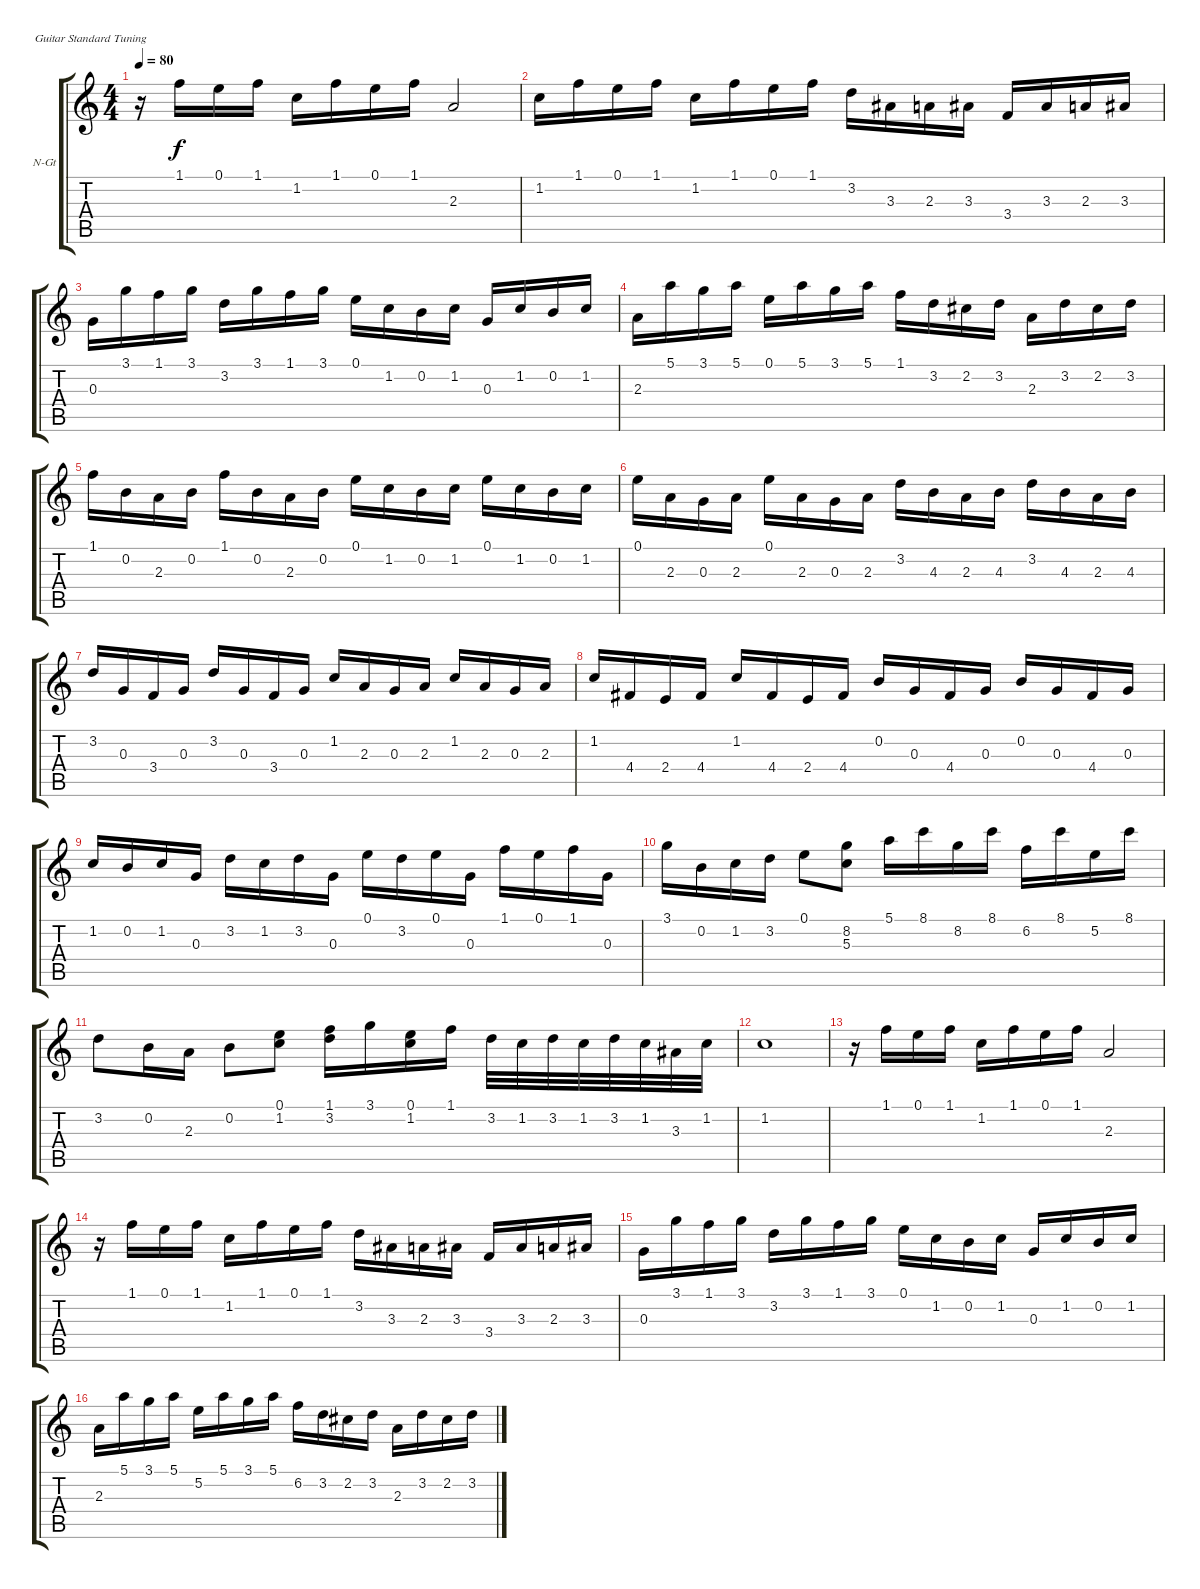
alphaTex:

\bracketExtendMode groupsimilarinstruments
\firstSystemTrackNameOrientation horizontal
\otherSystemsTrackNameOrientation horizontal
\track ("Prelude & Fugue BWV 553 " "N-Gt") {instrument acousticguitarnylon}
\staff {score tabs}
\tuning (E4 B3 G3 D3 A2 E2)
\ts (4 4)
\beaming (8 2 2 2 2)
\tempo 80
\clef g2
\ks c
r.16{dy f instrument acousticguitarnylon} 1.1.16 0.1.16 1.1.16 1.2.16 1.1.16 0.1.16 1.1.16 2.3.2 |
1.2.16 1.1.16 0.1.16 1.1.16 1.2.16 1.1.16 0.1.16 1.1.16 3.2.16 3.3.16 2.3.16 3.3.16 3.4.16 3.3.16 2.3.16 3.3.16 |
0.3.16 3.1.16 1.1.16 3.1.16 3.2.16 3.1.16 1.1.16 3.1.16 0.1.16 1.2.16 0.2.16 1.2.16 0.3.16 1.2.16 0.2.16 1.2.16 |
2.3.16 5.1.16 3.1.16 5.1.16 0.1.16 5.1.16 3.1.16 5.1.16 1.1.16 3.2.16 2.2.16 3.2.16 2.3.16 3.2.16 2.2.16 3.2.16 |
1.1.16 0.2.16 2.3.16 0.2.16 1.1.16 0.2.16 2.3.16 0.2.16 0.1.16 1.2.16 0.2.16 1.2.16 0.1.16 1.2.16 0.2.16 1.2.16 |
0.1.16 2.3.16 0.3.16 2.3.16 0.1.16 2.3.16 0.3.16 2.3.16 3.2.16 4.3.16 2.3.16 4.3.16 3.2.16 4.3.16 2.3.16 4.3.16 |
3.2.16 0.3.16 3.4.16 0.3.16 3.2.16 0.3.16 3.4.16 0.3.16 1.2.16 2.3.16 0.3.16 2.3.16 1.2.16 2.3.16 0.3.16 2.3.16 |
1.2.16 4.4.16 2.4.16 4.4.16 1.2.16 4.4.16 2.4.16 4.4.16 0.2.16 0.3.16 4.4.16 0.3.16 0.2.16 0.3.16 4.4.16 0.3.16 |
1.2.16 0.2.16 1.2.16 0.3.16 3.2.16 1.2.16 3.2.16 0.3.16 0.1.16 3.2.16 0.1.16 0.3.16 1.1.16 0.1.16 1.1.16 0.3.16 |
3.1.16 0.2.16 1.2.16 3.2.16 0.1.8 (8.2 5.3).8 5.1.16 8.1.16 8.2.16 8.1.16 6.2.16 8.1.16 5.2.16 8.1.16 |
3.2.8 0.2.16 2.3.16 0.2.8 (0.1 1.2).8 (1.1 3.2).16 3.1.16 (0.1 1.2).16 1.1.16 3.2.32 1.2.32 3.2.32 1.2.32 3.2.32 1.2.32 3.3.32 1.2.32 |
1.2.1 |
r.16 1.1.16 0.1.16 1.1.16 1.2.16 1.1.16 0.1.16 1.1.16 2.3.2 |
r.16 1.1.16 0.1.16 1.1.16 1.2.16 1.1.16 0.1.16 1.1.16 3.2.16 3.3.16 2.3.16 3.3.16 3.4.16 3.3.16 2.3.16 3.3.16 |
0.3.16 3.1.16 1.1.16 3.1.16 3.2.16 3.1.16 1.1.16 3.1.16 0.1.16 1.2.16 0.2.16 1.2.16 0.3.16 1.2.16 0.2.16 1.2.16 |
2.3.16 5.1.16 3.1.16 5.1.16 5.2.16 5.1.16 3.1.16 5.1.16 6.2.16 3.2.16 2.2.16 3.2.16 2.3.16 3.2.16 2.2.16 3.2.16
